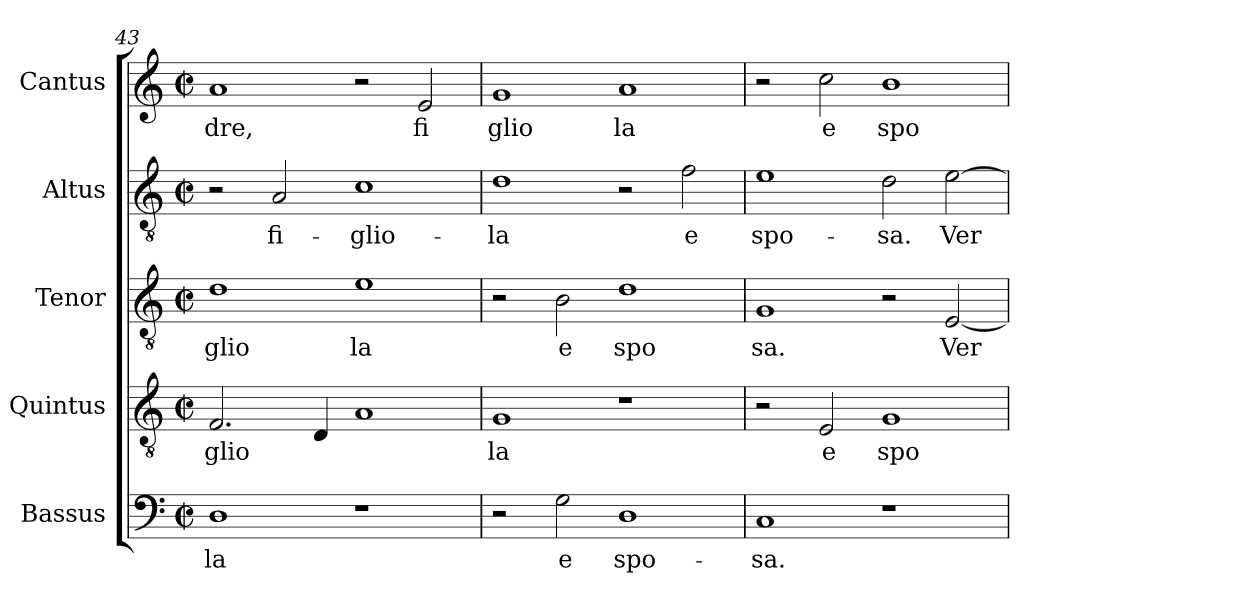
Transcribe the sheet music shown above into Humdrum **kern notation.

**kern	**text	**kern	**text	**kern	**text	**kern	**text	**kern	**text
*part5	*part5	*part4	*part4	*part3	*part3	*part2	*part2	*part1	*part1
*staff5	*staff5	*staff4	*staff4	*staff3	*staff3	*staff2	*staff2	*staff1	*staff1
*I"Bassus	*	*I"Quintus	*	*I"Tenor	*	*I"Altus	*	*I"Cantus	*
*clefF4	*	*clefGv2	*	*clefGv2	*	*clefGv2	*	*clefG2	*
*k[]	*	*k[]	*	*k[]	*	*k[]	*	*k[]	*
*C:	*	*C:	*	*C:	*	*C:	*	*C:	*
*M2/2	*	*M2/2	*	*M2/2	*	*M2/2	*	*M2/2	*
*met(c|)	*	*met(c|)	*	*met(c|)	*	*met(c|)	*	*met(c|)	*
=43	=43	=43	=43	=43	=43	=43	=43	=43	=43
!	!LO:LY:b:cj	!	!LO:LY:b	!	!LO:LY:b	!	!	!	!LO:LY:b
1D	-la	2.F/	-glio-	1d	glio	2r	.	1a	dre,
!	!	!	!	!	!	!	!LO:LY:b:cj	!	!
.	.	.	.	.	.	2A/	fi-	.	.
!	!	!	!LO:LY:b	!	!	!	!	!	!
.	.	4D/	--	.	.	.	.	.	.
!	!	!	!LO:LY:b	!	!LO:LY:b	!	!LO:LY:b:cj	!	!
1r	.	1A	--	1e	la	1c	-glio-	2r	.
!	!	!	!	!	!	!	!	!	!LO:LY:b
.	.	.	.	.	.	.	.	2e/	fi
=44	=44	=44	=44	=44	=44	=44	=44	=44	=44
!	!	!	!LO:LY:b	!	!	!	!LO:LY:b:cj	!	!LO:LY:b
2r	.	1G	-la	2r	.	1d	-la	1g	glio
!	!LO:LY:b:cj	!	!	!	!LO:LY:b	!	!	!	!
2G\	e	.	.	2B\	e	.	.	.	.
!	!LO:LY:b:cj	!	!	!	!LO:LY:b	!	!	!	!LO:LY:b
1D	spo-	1r	.	1d	spo	2r	.	1a	la
!	!	!	!	!	!	!	!LO:LY:b:cj	!	!
.	.	.	.	.	.	2f\	e	.	.
=45	=45	=45	=45	=45	=45	=45	=45	=45	=45
!	!LO:LY:b:cj	!	!	!	!LO:LY:b	!	!LO:LY:b:cj	!	!
1C	-sa.	2r	.	1G	sa.	1e	spo-	2r	.
!	!	!	!LO:LY:b	!	!	!	!	!	!LO:LY:b
.	.	2E/	e	.	.	.	.	2cc\	e
!	!	!	!LO:LY:b	!	!	!	!LO:LY:b:cj	!	!LO:LY:b
1r	.	1G	spo-	2r	.	2d\	-sa.	1b	spo
!	!	!	!	!	!LO:LY:b	!	!LO:LY:b:cj	!	!
.	.	.	.	[<2E/	Ver	[>2e\	Ver-	.	.
=	=	=	=	=	=	=	=	=	=
*-	*-	*-	*-	*-	*-	*-	*-	*-	*-
